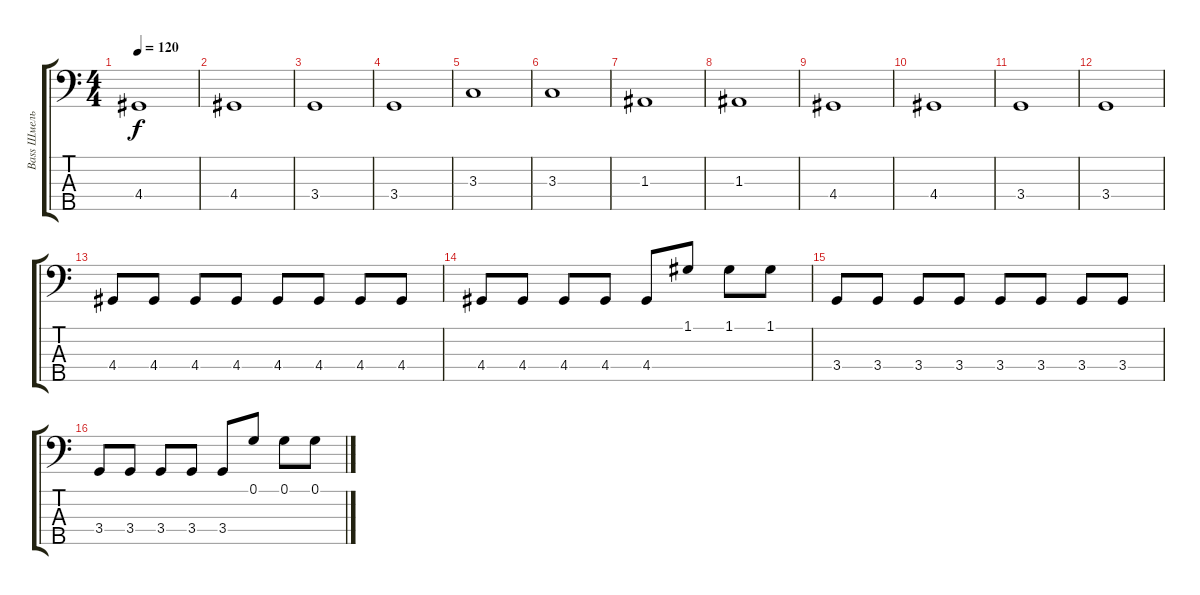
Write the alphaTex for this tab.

\track ("Bass Шмель" "Bass Шмель") {instrument fretlessbass}
\staff {score tabs}
\tuning (G2 D2 A1 E1 B0) {hide}
\ts (4 4)
\tempo 120
\clef f4
\ks c
4.4.1{dy f} |
4.4.1 |
3.4.1 |
3.4.1 |
3.3.1 |
3.3.1 |
1.3.1 |
1.3.1 |
4.4.1 |
4.4.1 |
3.4.1 |
3.4.1 |
4.4.8 4.4.8 4.4.8 4.4.8 4.4.8 4.4.8 4.4.8 4.4.8 |
4.4.8 4.4.8 4.4.8 4.4.8 4.4.8 1.1.8 1.1.8 1.1.8 |
3.4.8 3.4.8 3.4.8 3.4.8 3.4.8 3.4.8 3.4.8 3.4.8 |
3.4.8 3.4.8 3.4.8 3.4.8 3.4.8 0.1.8 0.1.8 0.1.8
